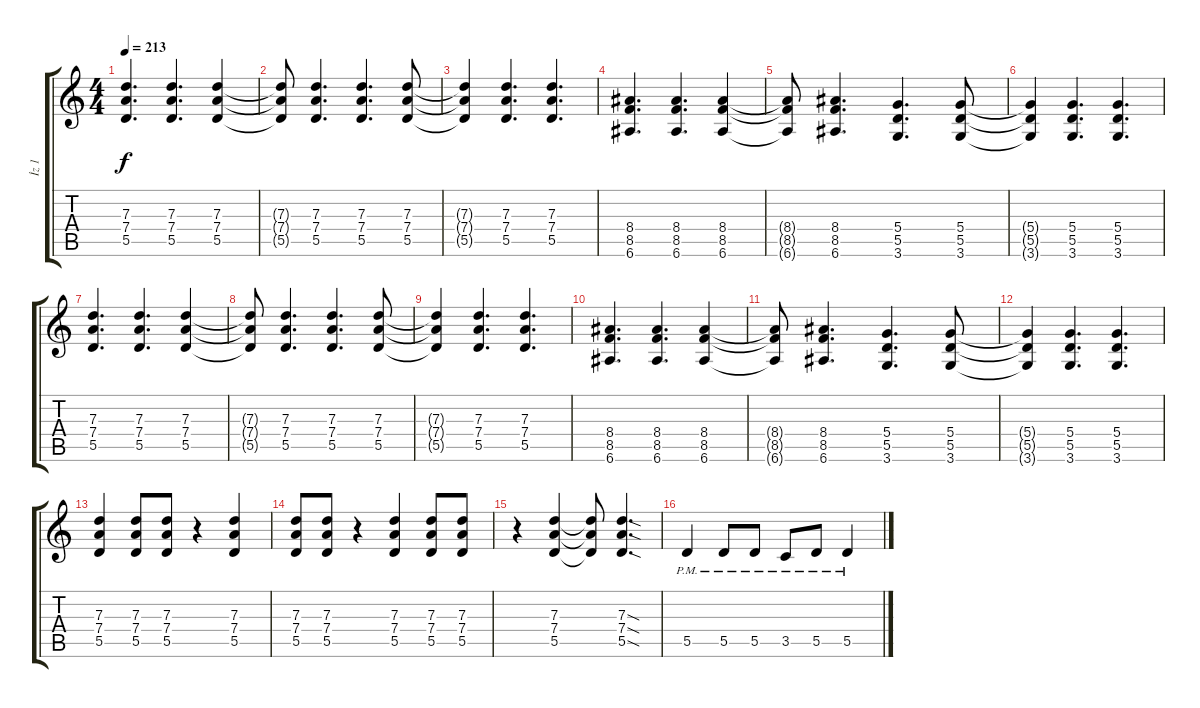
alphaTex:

\track ("İz 1" "İz 1") {instrument overdrivenguitar}
\staff {score tabs}
\tuning (E4 B3 G3 D3 A2 E2) {hide}
\ts (4 4)
\tempo 213
\clef g2
\ks c
(7.3 7.4 5.5).4{d dy f} (7.3 7.4 5.5).4{d} (7.3 7.4 5.5).4 |
(7.3{t} 7.4{t} 5.5{t}).8 (7.3 7.4 5.5).4{d} (7.3 7.4 5.5).4{d} (7.3 7.4 5.5).8 |
(7.3{t} 7.4{t} 5.5{t}).4 (7.3 7.4 5.5).4{d} (7.3 7.4 5.5).4{d} |
(8.4 8.5 6.6).4{d} (8.4 8.5 6.6).4{d} (8.4 8.5 6.6).4 |
(8.4{t} 8.5{t} 6.6{t}).8 (8.4 8.5 6.6).4{d} (5.4 5.5 3.6).4{d} (5.4 5.5 3.6).8 |
(5.4{t} 5.5{t} 3.6{t}).4 (5.4 5.5 3.6).4{d} (5.4 5.5 3.6).4{d} |
(7.3 7.4 5.5).4{d} (7.3 7.4 5.5).4{d} (7.3 7.4 5.5).4 |
(7.3{t} 7.4{t} 5.5{t}).8 (7.3 7.4 5.5).4{d} (7.3 7.4 5.5).4{d} (7.3 7.4 5.5).8 |
(7.3{t} 7.4{t} 5.5{t}).4 (7.3 7.4 5.5).4{d} (7.3 7.4 5.5).4{d} |
(8.4 8.5 6.6).4{d} (8.4 8.5 6.6).4{d} (8.4 8.5 6.6).4 |
(8.4{t} 8.5{t} 6.6{t}).8 (8.4 8.5 6.6).4{d} (5.4 5.5 3.6).4{d} (5.4 5.5 3.6).8 |
(5.4{t} 5.5{t} 3.6{t}).4 (5.4 5.5 3.6).4{d} (5.4 5.5 3.6).4{d} |
(7.3 7.4 5.5).4 (7.3 7.4 5.5).8 (7.3 7.4 5.5).8 r.4 (7.3 7.4 5.5).4 |
(7.3 7.4 5.5).8 (7.3 7.4 5.5).8 r.4 (7.3 7.4 5.5).4 (7.3 7.4 5.5).8 (7.3 7.4 5.5).8 |
r.4 (7.3 7.4 5.5).4 (7.3{t} 7.4{t} 5.5{t}).8 (7.3{sod} 7.4{sod} 5.5{sod}).4{d} |
5.5{pm}.4 5.5{pm}.8 5.5{pm}.8 3.5{pm}.8 5.5{pm}.8 5.5{pm}.4
